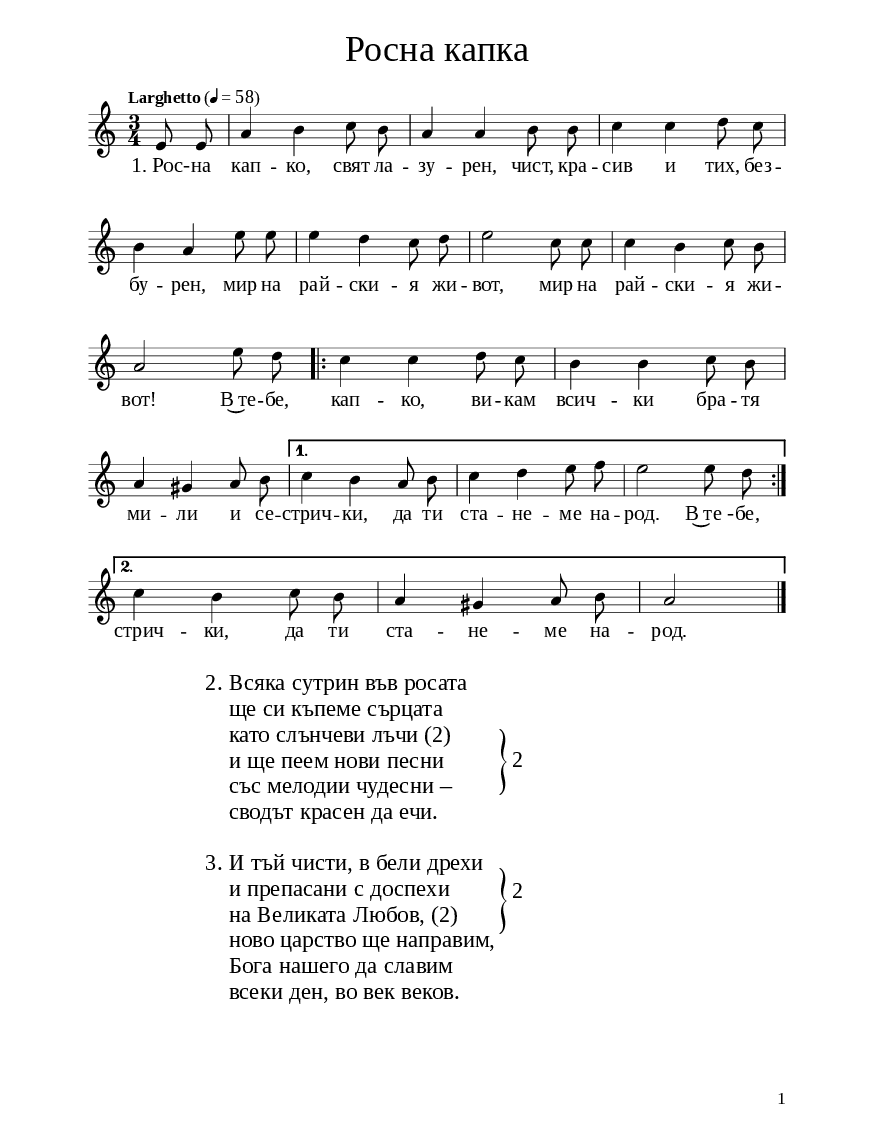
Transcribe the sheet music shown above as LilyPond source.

\version "2.24.3"

% include paper part and global functions
\include "include/globals.ily"
"rightBraces046" = \markup {
  \column {
    % repeat braces
    \translate #'(0 . -9.2 )
    \right-brace #32

    \translate #'(0 . -13.6 )
    \right-brace #32
  }
  \column {
    % repeat numbers
    \translate #'(0 . -9.8 )
    2

    \translate #'(0 . -16.8 )
    2
  }
}

\bookpart {
  \label #'ref046
  \tocItem \markup "Росна капка"
  \include "include/bookpart-paper.ily"
  \score {
    \include "include/score-layout.ily"

    \new Voice \absolute  {
      \clef treble
      \key a \minor
      \time 3/4
      \tempoFunc "Larghetto" 4 "58"
      \partial 4
      \autoBeamOff

      e'8 e' a'4 b' c''8 b' |  a'4 a' b'8 b' | c''4 c'' d''8 c'' \break | % 5

      b'4 a' e''8 e'' | e''4 d'' c''8 d'' | e''2 c''8 c'' | c''4 b' c''8 b' \break |

      a'2 e''8 d'' \repeat volta 2 {
        | c''4 c'' d''8 c'' |  b'4 b' c''8 b' \break |

        a'4 gis' a'8 b' |
      }  \alternative {
        { c''4 b' a'8 b' | c''4 d'' e''8 f'' | e''2 e''8 d''  \break |  }

        { c''4 b' c''8 b'8 | a'4 gis'4 a'8 b'8 | a'2 \bar "|." }
      }
    }

    \addlyrics {
      "1. Рос-" -- на кап -- ко, свят ла -- зу -- рен, чист, кра -- сив и тих, без --
      бу -- рен, мир на рай -- ски -- я жи -- вот, мир на рай -- ски -- я жи --
      вот! В~те -- бе, кап -- ко, ви -- кам всич -- ки бра -- тя
      ми -- ли и се -- стрич -- ки, да ти ста -- не -- ме на -- род. "В~те -" -- бе,
      стрич -- ки, да ти ста -- не -- ме на -- род.
    }

    \header {
      title = \titleFunc #'ref_desc_3 "Росна капка" "Rosna kapka"
    }

    \midi{}

  } % score

  \markup \abs-fontsize #11 {
    \hspace #15
    \override #`(baseline-skip . ,bgCoupletBaselineSkip)
    \column {
      \line { 2. Всяка сутрин във росата }
      \line {   "   " ще си къпеме сърцата }

      \line {   "   " като слънчеви лъчи (2)}

      \line {   "   " и ще пеем нови песни}

      \line {   "   " със мелодии чудесни –}

      \line {   "   " сводът красен да ечи.}

      \line{" "}

      \line {   3.  И тъй чисти, в бели дрехи}

      \line {   "   " и препасани с доспехи}

      \line {   "   " на Великата Любов, (2)}

      \line {   "   " ново царство ще направим,}

      \line {   "   " Бога нашего да славим}

      \line {   "   " всеки ден, во век веков.}
    }  \"rightBraces046"

  } % markup
  

} % bookpart
